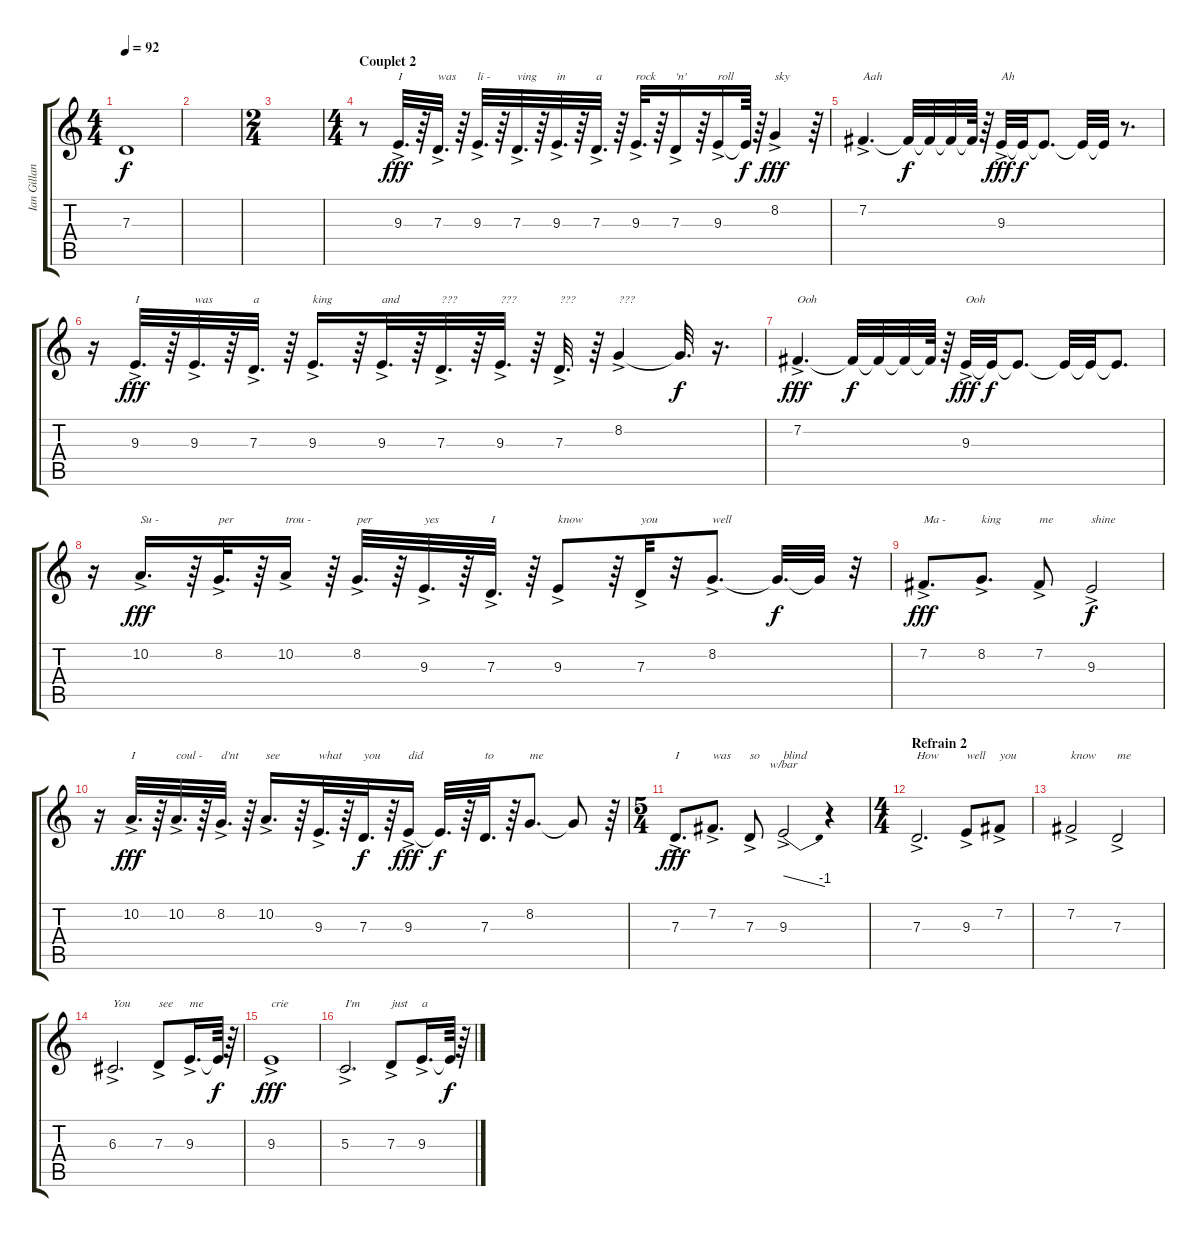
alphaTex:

\track ("Ian Gillan" "Ian Gillan") {instrument stringensemble1}
\staff {score tabs}
\tuning (E4 B3 G3 D3 A2 E2) {hide}
\ts (4 4)
\tempo 92
\clef g2
\ks c
7.3{t}.1{dy f} |
|
\ts (2 4)
|
\ts (4 4)
\section ("" "Couplet 2")
r.8 9.3{ac}.32{d txt "I" dy fff} r.64 7.3{ac}.32{d txt "was"} r.64 9.3{ac}.32{d txt "li -"} r.64 7.3{ac}.32{d txt "ving"} r.64 9.3{ac}.32{d txt "in"} r.64 7.3{ac}.32{d txt "a"} r.64 9.3{ac}.32{d txt "rock"} r.64 7.3{ac}.16{txt "'n'"} r.64 9.3{ac}.16{txt "roll"} 9.3{t}.64{dy f} r.64 8.2{ac}.4{txt "sky" dy fff} r.64 |
7.2{ac}.4{d txt "Aah"} 7.2{t}.32{dy f} 7.2{t}.32 7.2{t}.32 7.2{t}.64 r.64 9.3{ac}.32{txt "Ah" dy fff} 9.3{t}.32{dy f} 9.3{t}.8{d} 9.3{t}.32 9.3{t}.32 r.8{d} |
r.16 9.3{ac}.32{d txt "I" dy fff} r.64 9.3{ac}.32{d txt "was"} r.64 7.3{ac}.32{d txt "a"} r.64 9.3{ac}.16{d txt "king"} r.64 9.3{ac}.32{d txt "and"} r.64 7.3{ac}.32{d txt "???"} r.64 9.3{ac}.32{d txt "???"} r.64 7.3{ac}.32{d txt "???"} r.64 8.2{ac}.4{txt "???"} 8.2{t}.32{d dy f} r.16{d} |
7.2{ac}.4{d txt "Ooh" dy fff} 7.2{t}.32{dy f} 7.2{t}.32 7.2{t}.32 7.2{t}.64 r.64 9.3{ac}.32{txt "Ooh" dy fff} 9.3{t}.32{dy f} 9.3{t}.8{d} 9.3{t}.32 9.3{t}.32 9.3{t}.8{d} |
r.16 10.2{ac}.16{d txt "Su -" dy fff} r.64 8.2{ac}.32{d txt "per"} r.64 10.2{ac}.16{txt "trou -"} r.64 8.2{ac}.32{d txt "per"} r.64 9.3{ac}.32{d txt "yes"} r.64 7.3{ac}.32{d txt "I"} r.64 9.3{ac}.8{txt "know"} r.64 7.3{ac}.32{txt "you"} r.32 8.2{ac}.8{d txt "well"} 8.2{t}.32{d dy f} 8.2{t}.32 r.32 |
7.2{ac}.8{d txt "Ma -" dy fff} 8.2{ac}.8{d txt "king"} 7.2{ac}.8{txt "me"} 9.3{ac}.2{txt "shine" dy f} |
r.16 10.2{ac}.32{d txt "I" dy fff} r.64 10.2{ac}.32{d txt "coul -"} r.64 8.2{ac}.32{d txt "d'nt"} r.64 10.2{ac}.16{d txt "see"} r.64 9.3{ac}.32{d txt "what"} r.64 7.3.32{d txt "you" dy f} r.64 9.3{ac}.16{txt "did" dy fff} 9.3{t}.32{d dy f} r.64 7.3.32{d txt "to"} r.64 8.2.8{d txt "me"} 8.2{t}.8 r.64 |
\ts (5 4)
7.3{ac}.8{d txt "I" dy fff} 7.2{ac}.8{d txt "was"} 7.3{ac}.8{txt "so"} 9.3{ac}.2{tbe (dive default 0 0 60 -4) txt "blind"} r.4 |
\ts (4 4)
\section ("" "Refrain 2")
7.3{ac}.2{d txt "How"} 9.3{ac}.8{txt "well"} 7.2{ac}.8{txt "you"} |
7.2{ac}.2{txt "know"} 7.3{ac}.2{txt "me"} |
6.3{ac}.2{d txt "You"} 7.3{ac}.8{txt "see"} 9.3{ac}.16{d txt "me"} 9.3{t}.64{dy f} r.64 |
9.3{ac}.1{txt "crie" dy fff} |
5.3{ac}.2{d txt "I'm"} 7.3{ac}.8{txt "just"} 9.3{ac}.16{d txt "a"} 9.3{t}.64{dy f} r.64
